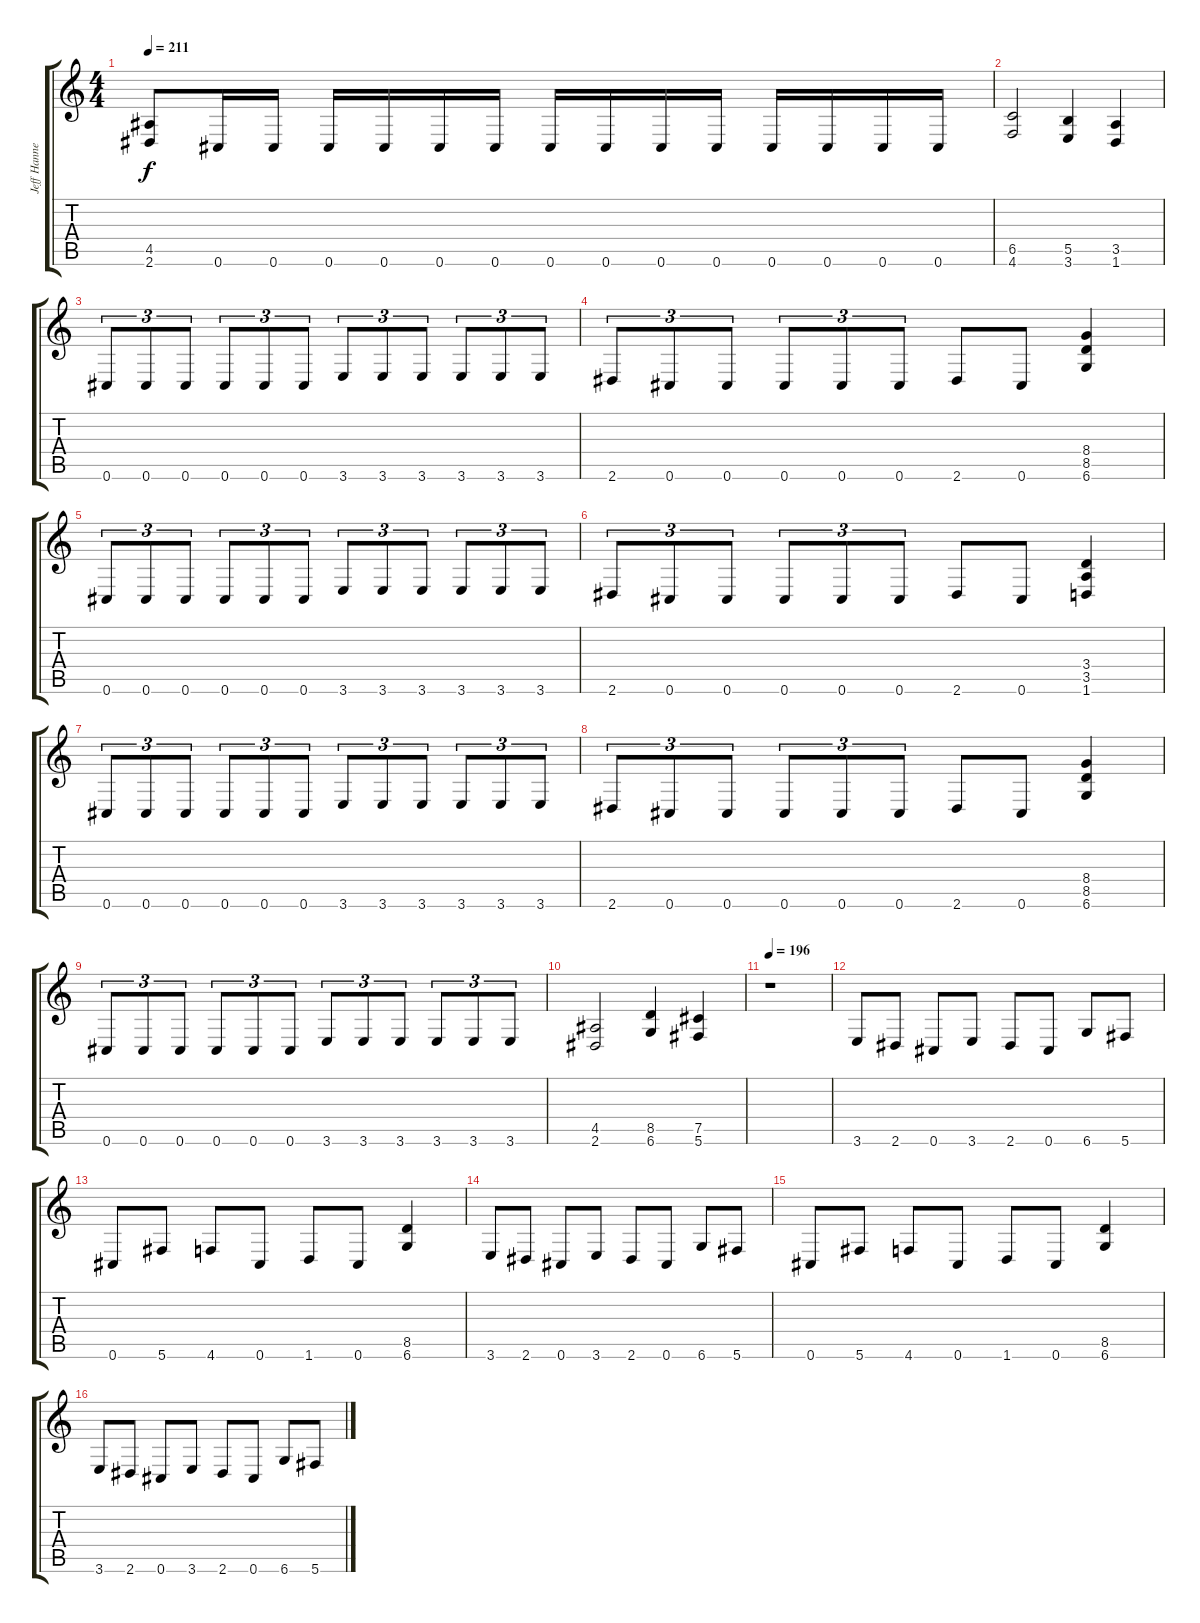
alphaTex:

\track ("Jeff Hanneman" "Jeff Hanne") {instrument distortionguitar}
\staff {score tabs}
\tuning (Db4 Ab3 E3 B2 Gb2 Db2) {hide}
\ts (4 4)
\tempo 211
\clef g2
\ks c
(4.5 2.6).8{dy f} 0.6.16 0.6.16 0.6.16 0.6.16 0.6.16 0.6.16 0.6.16 0.6.16 0.6.16 0.6.16 0.6.16 0.6.16 0.6.16 0.6.16 |
(6.5 4.6).2 (5.5 3.6).4 (3.5 1.6).4 |
0.6.8{tu (3 2)} 0.6.8{tu (3 2)} 0.6.8{tu (3 2)} 0.6.8{tu (3 2)} 0.6.8{tu (3 2)} 0.6.8{tu (3 2)} 3.6.8{tu (3 2)} 3.6.8{tu (3 2)} 3.6.8{tu (3 2)} 3.6.8{tu (3 2)} 3.6.8{tu (3 2)} 3.6.8{tu (3 2)} |
2.6.8{tu (3 2)} 0.6.8{tu (3 2)} 0.6.8{tu (3 2)} 0.6.8{tu (3 2)} 0.6.8{tu (3 2)} 0.6.8{tu (3 2)} 2.6.8 0.6.8 (8.4 8.5 6.6).4 |
0.6.8{tu (3 2)} 0.6.8{tu (3 2)} 0.6.8{tu (3 2)} 0.6.8{tu (3 2)} 0.6.8{tu (3 2)} 0.6.8{tu (3 2)} 3.6.8{tu (3 2)} 3.6.8{tu (3 2)} 3.6.8{tu (3 2)} 3.6.8{tu (3 2)} 3.6.8{tu (3 2)} 3.6.8{tu (3 2)} |
2.6.8{tu (3 2)} 0.6.8{tu (3 2)} 0.6.8{tu (3 2)} 0.6.8{tu (3 2)} 0.6.8{tu (3 2)} 0.6.8{tu (3 2)} 2.6.8 0.6.8 (3.4 3.5 1.6).4 |
0.6.8{tu (3 2)} 0.6.8{tu (3 2)} 0.6.8{tu (3 2)} 0.6.8{tu (3 2)} 0.6.8{tu (3 2)} 0.6.8{tu (3 2)} 3.6.8{tu (3 2)} 3.6.8{tu (3 2)} 3.6.8{tu (3 2)} 3.6.8{tu (3 2)} 3.6.8{tu (3 2)} 3.6.8{tu (3 2)} |
2.6.8{tu (3 2)} 0.6.8{tu (3 2)} 0.6.8{tu (3 2)} 0.6.8{tu (3 2)} 0.6.8{tu (3 2)} 0.6.8{tu (3 2)} 2.6.8 0.6.8 (8.4 8.5 6.6).4 |
0.6.8{tu (3 2)} 0.6.8{tu (3 2)} 0.6.8{tu (3 2)} 0.6.8{tu (3 2)} 0.6.8{tu (3 2)} 0.6.8{tu (3 2)} 3.6.8{tu (3 2)} 3.6.8{tu (3 2)} 3.6.8{tu (3 2)} 3.6.8{tu (3 2)} 3.6.8{tu (3 2)} 3.6.8{tu (3 2)} |
(4.5 2.6).2 (8.5 6.6).4 (7.5 5.6).4 |
\tempo 196
r.1 |
3.6.8 2.6.8 0.6.8 3.6.8 2.6.8 0.6.8 6.6.8 5.6.8 |
0.6.8 5.6.8 4.6.8 0.6.8 1.6.8 0.6.8 (8.5 6.6).4 |
3.6.8 2.6.8 0.6.8 3.6.8 2.6.8 0.6.8 6.6.8 5.6.8 |
0.6.8 5.6.8 4.6.8 0.6.8 1.6.8 0.6.8 (8.5 6.6).4 |
3.6.8 2.6.8 0.6.8 3.6.8 2.6.8 0.6.8 6.6.8 5.6.8
